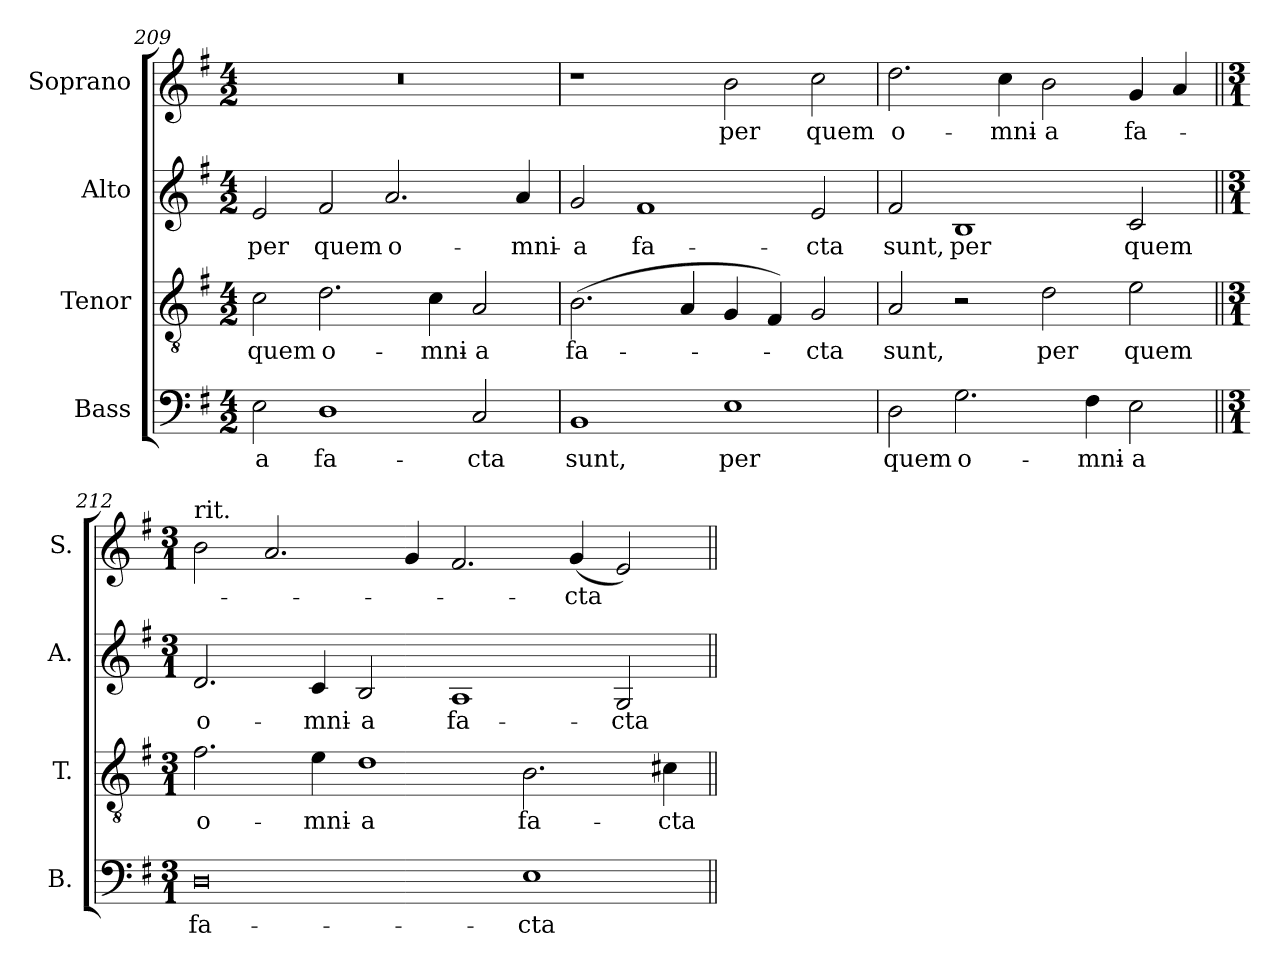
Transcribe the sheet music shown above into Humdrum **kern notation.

**kern	**text	**kern	**text	**kern	**text	**kern	**text
*part4	*part4	*part3	*part3	*part2	*part2	*part1	*part1
*staff4	*staff4	*staff3	*staff3	*staff2	*staff2	*staff1	*staff1
*I"Bass	*	*I"Tenor	*	*I"Alto	*	*I"Soprano	*
*I'B.	*	*I'T.	*	*I'A.	*	*I'S.	*
*clefF4	*	*clefGv2	*	*clefG2	*	*clefG2	*
*	*	*ITrd7c12	*	*	*	*	*
*k[f#]	*	*k[f#]	*	*k[f#]	*	*k[f#]	*
*G:	*	*G:	*	*G:	*	*G:	*
*M4/2	*	*M4/2	*	*M4/2	*	*M4/2	*
=209	=209	=209	=209	=209	=209	=209	=209
!	!LO:LY:b:color=#000000	!	!	!	!	!	!
!	!	!	!LO:LY:b:color=#000000	!	!	!	!
!	!	!	!	!	!LO:LY:b:color=#000000	!LO:N:vis=1	!
2Ei\	-a	2Ci\	quem	2ei/	per	0r	.
!	!LO:LY:b:color=#000000	!	!	!	!	!	!
!	!	!	!LO:LY:b:color=#000000	!	!	!	!
!	!	!	!	!	!LO:LY:b:color=#000000	!	!
1Di	fa-	2.Di\	o-	2f#i/	quem	.	.
!	!	!	!	!	!LO:LY:b:color=#000000	!	!
.	.	.	.	2.ai/	o-	.	.
!	!	!	!LO:LY:b:color=#000000	!	!	!	!
.	.	4Ci\	-mni-	.	.	.	.
!	!LO:LY:b:color=#000000	!	!	!	!	!	!
!	!	!	!LO:LY:b:color=#000000	!	!	!	!
2Ci/	-cta	2AAi/	-a	.	.	.	.
!	!	!	!	!	!LO:LY:b:color=#000000	!	!
.	.	.	.	4ai/	-mni-	.	.
!!LO:LB:g=z
=210	=210	=210	=210	=210	=210	=210	=210
!	!LO:LY:b:color=#000000	!	!	!	!	!	!
!	!	!	!LO:LY:b:color=#000000	!	!	!	!
!	!	!	!	!	!LO:LY:b:color=#000000	!	!
1BBi	sunt,	(2.BBi\	fa-	2gi/	-a	1r	.
!	!	!	!	!	!LO:LY:b:color=#000000	!	!
.	.	.	.	1f#i	fa-	.	.
.	.	4AAi/	.	.	.	.	.
!	!LO:LY:b:color=#000000	!	!	!	!	!	!
!	!	!	!	!	!	!	!LO:LY:b:color=#000000
1Ei	per	4GGi/	.	.	.	2bi\	per
.	.	4FF#i/)	.	.	.	.	.
!	!	!	!LO:LY:b:color=#000000	!	!	!	!
!	!	!	!	!	!LO:LY:b:color=#000000	!	!
!	!	!	!	!	!	!	!LO:LY:b:color=#000000
.	.	2GGi/	-cta	2ei/	-cta	2cci\	quem
=211	=211	=211	=211	=211	=211	=211	=211
!	!LO:LY:b:color=#000000	!	!	!	!	!	!
!	!	!	!LO:LY:b:color=#000000	!	!	!	!
!	!	!	!	!	!LO:LY:b:color=#000000	!	!
!	!	!	!	!	!	!	!LO:LY:b:color=#000000
2Di\	quem	2AAi/	sunt,	2f#i/	sunt,	2.ddi\	o-
!	!LO:LY:b:color=#000000	!	!	!	!	!	!
!	!	!	!	!	!LO:LY:b:color=#000000	!	!
2.Gi\	o-	2r	.	1Bi	per	.	.
!	!	!	!	!	!	!	!LO:LY:b:color=#000000
.	.	.	.	.	.	4cci\	-mni-
!	!	!	!LO:LY:b:color=#000000	!	!	!	!
!	!	!	!	!	!	!	!LO:LY:b:color=#000000
.	.	2Di\	per	.	.	2bi\	-a
!	!LO:LY:b:color=#000000	!	!	!	!	!	!
4F#i\	-mni-	.	.	.	.	.	.
!	!LO:LY:b:color=#000000	!	!	!	!	!	!
!	!	!	!LO:LY:b:color=#000000	!	!	!	!
!	!	!	!	!	!LO:LY:b:color=#000000	!	!
!	!	!	!	!	!	!	!LO:LY:b:color=#000000
2Ei\	-a	2Ei\	quem	2ci/	quem	4gi/	fa-
.	.	.	.	.	.	4ai/	.
=212||	=212||	=212||	=212||	=212||	=212||	=212||	=212||
*M3/1	*	*M3/1	*	*M3/1	*	*M3/1	*
!	!LO:LY:b:color=#000000	!	!	!	!	!	!
!	!	!	!LO:LY:b:color=#000000	!	!	!	!
!	!	!	!	!	!	!LO:TX:t=rit.	!
!	!	!	!	!	!LO:LY:b:color=#000000	!	!
0Di	fa-	2.F#i\	o-	2.di/	o-	2bi\	.
.	.	.	.	.	.	2.ai/	.
!	!	!	!LO:LY:b:color=#000000	!	!	!	!
!	!	!	!	!	!LO:LY:b:color=#000000	!	!
.	.	4Ei\	-mni-	4ci/	-mni-	.	.
!	!	!	!LO:LY:b:color=#000000	!	!	!	!
!	!	!	!	!	!LO:LY:b:color=#000000	!	!
.	.	1Di	-a	2Bi/	-a	.	.
.	.	.	.	.	.	4gi/	.
!	!	!	!	!	!LO:LY:b:color=#000000	!	!
.	.	.	.	1Ai	fa-	2.f#i/	.
!	!LO:LY:b:color=#000000	!	!	!	!	!	!
!	!	!	!LO:LY:b:color=#000000	!	!	!	!
1Ei	-cta	2.BBi\	fa-	.	.	.	.
!	!	!	!	!	!	!	!LO:LY:b:color=#000000
.	.	.	.	.	.	(4gi/	-cta
!	!	!	!	!	!LO:LY:b:color=#000000	!	!
.	.	.	.	2Gi/	-cta	2ei/)	.
!	!	!	!LO:LY:b:color=#000000	!	!	!	!
.	.	4C#Xi\	-cta	.	.	.	.
=||	=||	=||	=||	=||	=||	=||	=||
*-	*-	*-	*-	*-	*-	*-	*-
